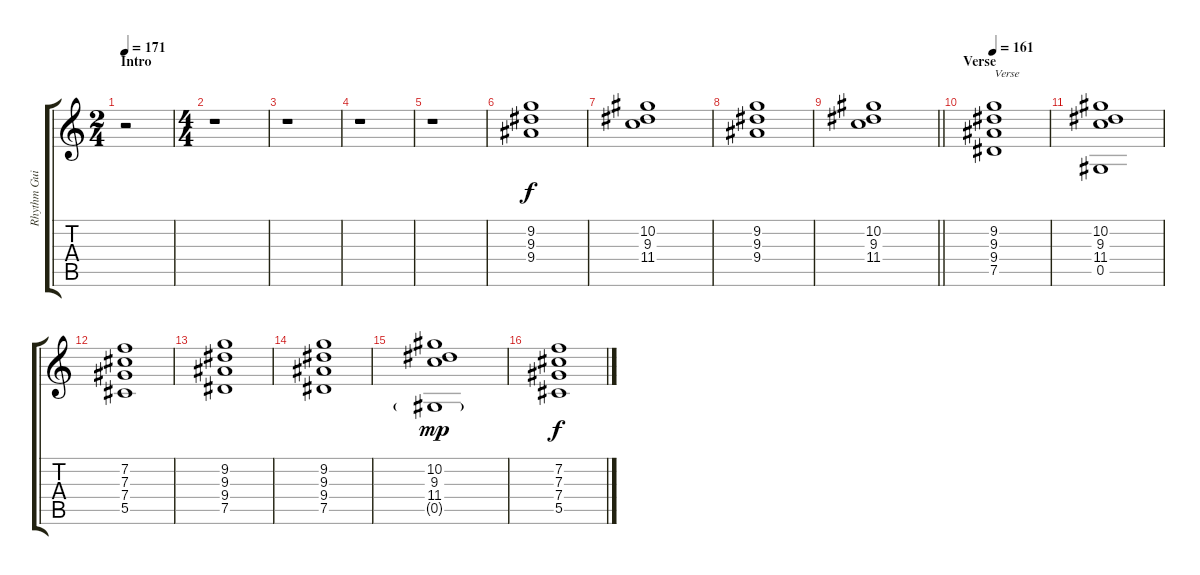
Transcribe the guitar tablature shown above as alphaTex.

\track ("Rhythm Guitar" "Rhythm Gui") {instrument distortionguitar}
\staff {score tabs}
\tuning (Eb4 Bb3 Gb3 Db3 Ab2 Eb2) {hide}
\ts (2 4)
\section ("" "Intro")
\tempo 171
\clef g2
\ks c
r.2{dy f instrument distortionguitar} |
\ts (4 4)
r.1 |
r.1 |
r.1 |
r.1 |
(9.2 9.3 9.4).1 |
(10.2 9.3 11.4).1 |
(9.2 9.3 9.4).1 |
\barLineRight lightlight
(10.2 9.3 11.4).1 |
\section ("" "Verse")
\tempo 161
(9.2 9.3 9.4 7.5).1{txt "Verse"} |
(10.2 9.3 11.4 0.5).1 |
(7.2 7.3 7.4 5.5).1 |
(9.2 9.3 9.4 7.5).1 |
(9.2 9.3 9.4 7.5).1 |
(10.2 9.3 11.4 0.5{g}).1{dy mp} |
(7.2 7.3 7.4 5.5).1{dy f}
